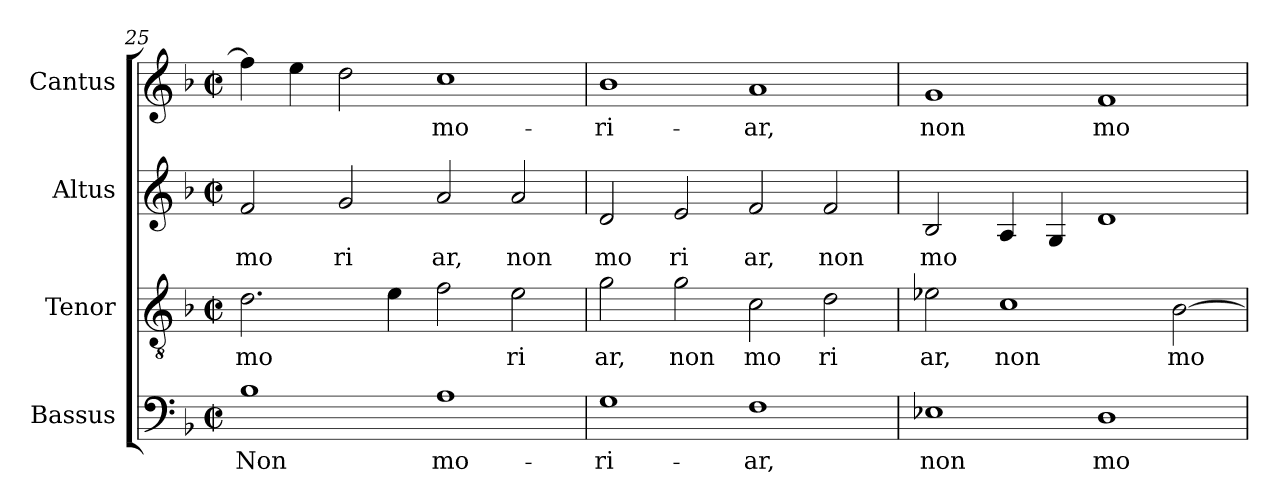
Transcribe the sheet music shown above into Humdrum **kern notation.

**kern	**text	**kern	**text	**kern	**text	**kern	**text
*part4	*part4	*part3	*part3	*part2	*part2	*part1	*part1
*staff4	*staff4	*staff3	*staff3	*staff2	*staff2	*staff1	*staff1
*I"Bassus	*	*I"Tenor	*	*I"Altus	*	*I"Cantus	*
*clefF4	*	*clefGv2	*	*clefG2	*	*clefG2	*
*k[b-]	*	*k[b-]	*	*k[b-]	*	*k[b-]	*
*F:	*	*F:	*	*F:	*	*F:	*
*M2/2	*	*M2/2	*	*M2/2	*	*M2/2	*
*met(c|)	*	*met(c|)	*	*met(c|)	*	*met(c|)	*
=25	=25	=25	=25	=25	=25	=25	=25
!	!LO:LY:b:cj	!	!LO:LY:b	!	!LO:LY:b:cj	!	!
1B-	Non	2.d\	mo	2f/	mo	4ff\]	.
.	.	.	.	.	.	4ee\	.
!	!	!	!	!	!LO:LY:b:cj	!	!
.	.	.	.	2g/	ri	2dd\	.
.	.	4e\	.	.	.	.	.
!	!LO:LY:b:cj	!	!	!	!LO:LY:b:cj	!	!LO:LY:b:cj
1A	mo-	2f\	.	2a/	ar,	1cc	mo-
!	!	!	!LO:LY:b:cj	!	!LO:LY:b:cj	!	!
.	.	2e\	ri	2a/	non	.	.
=26	=26	=26	=26	=26	=26	=26	=26
!	!LO:LY:b:cj	!	!LO:LY:b:cj	!	!LO:LY:b:cj	!	!LO:LY:b:cj
1G	-ri-	2g\	ar,	2d/	mo	1b-	-ri-
!	!	!	!LO:LY:b:cj	!	!LO:LY:b:cj	!	!
.	.	2g\	non	2e/	ri	.	.
!	!LO:LY:b:cj	!	!LO:LY:b:cj	!	!LO:LY:b:cj	!	!LO:LY:b:cj
1F	-ar,	2c\	mo	2f/	ar,	1a	-ar,
!	!	!	!LO:LY:b:cj	!	!LO:LY:b:cj	!	!
.	.	2d\	ri	2f/	non	.	.
=27	=27	=27	=27	=27	=27	=27	=27
!	!LO:LY:b:cj	!	!LO:LY:b:cj	!	!LO:LY:b	!	!LO:LY:b:cj
1E-X	non	2e-X\	ar,	2B-/	mo	1g	non
!	!	!	!LO:LY:b:cj	!	!	!	!
.	.	1c	non	4A/	.	.	.
.	.	.	.	4G/	.	.	.
!	!LO:LY:b:cj	!	!	!	!	!	!LO:LY:b:cj
1D	mo-	.	.	1d	.	1f	mo-
!	!	!	!LO:LY:b	!	!	!	!
.	.	[>2B-\	mo	.	.	.	.
=	=	=	=	=	=	=	=
*-	*-	*-	*-	*-	*-	*-	*-
